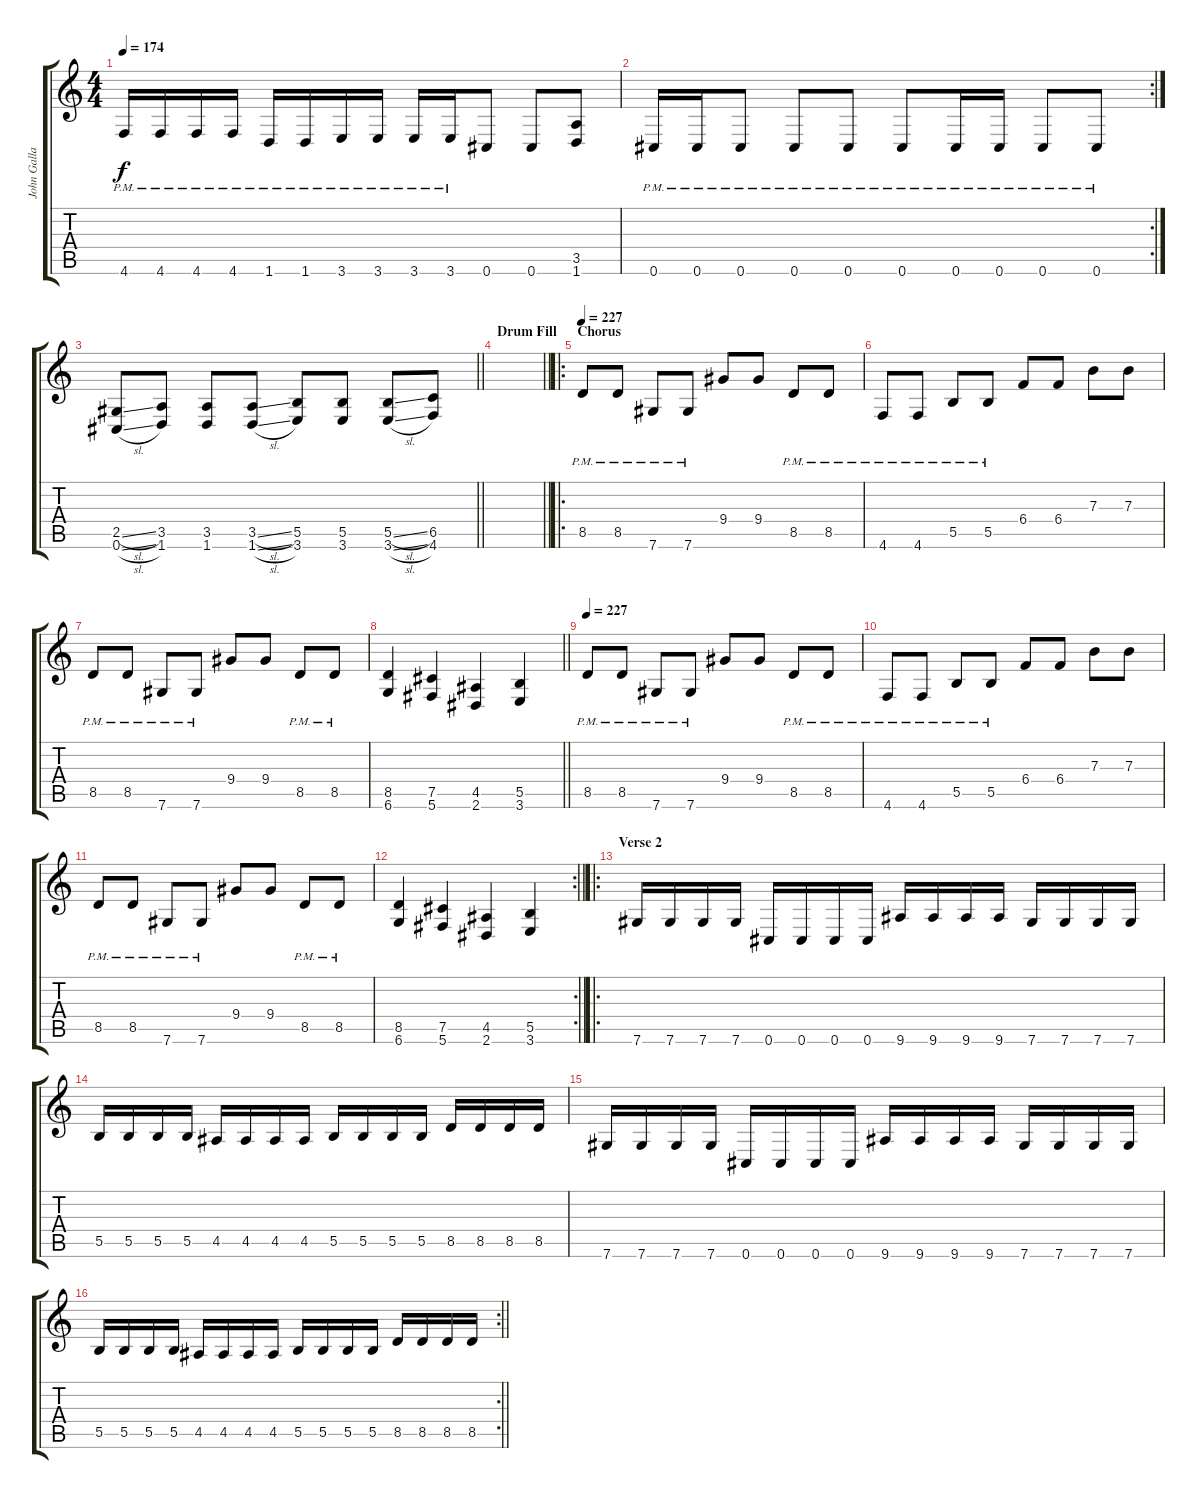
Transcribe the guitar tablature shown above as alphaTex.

\track ("John Gallagher" "John Galla") {instrument distortionguitar}
\staff {score tabs}
\tuning (Db4 Ab3 E3 B2 Gb2 Db2) {hide}
\ts (4 4)
\tempo 174
\clef g2
\ks c
4.6{pm}.16{dy f} 4.6{pm}.16 4.6{pm}.16 4.6{pm}.16 1.6{pm}.16 1.6{pm}.16 3.6{pm}.16 3.6{pm}.16 3.6{pm}.16 3.6{pm}.16 0.6.8 0.6.8 (3.5 1.6).8 |
\rc 2
0.6{pm}.16 0.6{pm}.16 0.6{pm}.8 0.6{pm}.8 0.6{pm}.8 0.6{pm}.8 0.6{pm}.16 0.6{pm}.16 0.6{pm}.8 0.6{pm}.8 |
\barLineRight lightlight
(2.5{sl} 0.6{sl}).8 (3.5 1.6).8 (3.5 1.6).8 (3.5{sl} 1.6{sl}).8 (5.5 3.6).8 (5.5 3.6).8 (5.5{sl} 3.6{sl}).8 (6.5 4.6).8 |
\section ("" "Drum Fill")
\barLineRight lightlight
|
\ro
\section ("" "Chorus")
\tempo 227
8.5{pm}.8 8.5{pm}.8 7.6{pm}.8 7.6{pm}.8 9.4.8 9.4.8 8.5{pm}.8 8.5{pm}.8 |
4.6{pm}.8 4.6{pm}.8 5.5{pm}.8 5.5{pm}.8 6.4.8 6.4.8 7.3.8 7.3.8 |
8.5{pm}.8 8.5{pm}.8 7.6{pm}.8 7.6{pm}.8 9.4.8 9.4.8 8.5{pm}.8 8.5{pm}.8 |
\barLineRight lightlight
(8.5 6.6).4 (7.5 5.6).4 (4.5 2.6).4 (5.5 3.6).4 |
\tempo 227
8.5{pm}.8 8.5{pm}.8 7.6{pm}.8 7.6{pm}.8 9.4.8 9.4.8 8.5{pm}.8 8.5{pm}.8 |
4.6{pm}.8 4.6{pm}.8 5.5{pm}.8 5.5{pm}.8 6.4.8 6.4.8 7.3.8 7.3.8 |
8.5{pm}.8 8.5{pm}.8 7.6{pm}.8 7.6{pm}.8 9.4.8 9.4.8 8.5{pm}.8 8.5{pm}.8 |
\rc 2
\barLineRight lightlight
(8.5 6.6).4 (7.5 5.6).4 (4.5 2.6).4 (5.5 3.6).4 |
\ro
\section ("" "Verse 2")
7.6.16 7.6.16 7.6.16 7.6.16 0.6.16 0.6.16 0.6.16 0.6.16 9.6.16 9.6.16 9.6.16 9.6.16 7.6.16 7.6.16 7.6.16 7.6.16 |
5.5.16 5.5.16 5.5.16 5.5.16 4.5.16 4.5.16 4.5.16 4.5.16 5.5.16 5.5.16 5.5.16 5.5.16 8.5.16 8.5.16 8.5.16 8.5.16 |
7.6.16 7.6.16 7.6.16 7.6.16 0.6.16 0.6.16 0.6.16 0.6.16 9.6.16 9.6.16 9.6.16 9.6.16 7.6.16 7.6.16 7.6.16 7.6.16 |
\rc 2
\barLineRight lightlight
5.5.16 5.5.16 5.5.16 5.5.16 4.5.16 4.5.16 4.5.16 4.5.16 5.5.16 5.5.16 5.5.16 5.5.16 8.5.16 8.5.16 8.5.16 8.5.16
